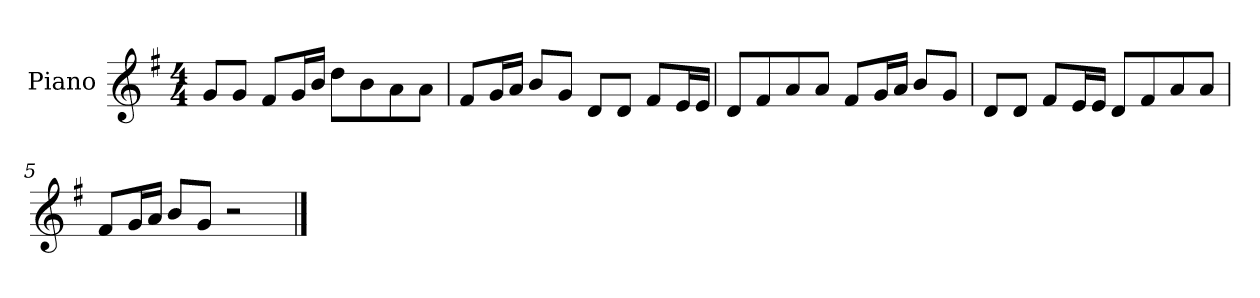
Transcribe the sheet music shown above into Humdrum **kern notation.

**kern
*part1
*staff1
*I"Piano
*I'P-no
*clefG2
*k[f#]
*M4/4
*MM90
=1
8g/L
8g/J
8f#/L
16g/L
16b/JJ
8dd\L
8b\
8a\
8a\J
=2
8f#/L
16g/L
16a/JJ
8b/L
8g/J
8d/L
8d/J
8f#/L
16e/L
16e/JJ
=3
8d/L
8f#/
8a/
8a/J
8f#/L
16g/L
16a/JJ
8b/L
8g/J
=4
8d/L
8d/J
8f#/L
16e/L
16e/JJ
8d/L
8f#/
8a/
8a/J
!!LO:LB:g=z
=5
8f#/L
16g/L
16a/JJ
8b/L
8g/J
2r
==
*-
